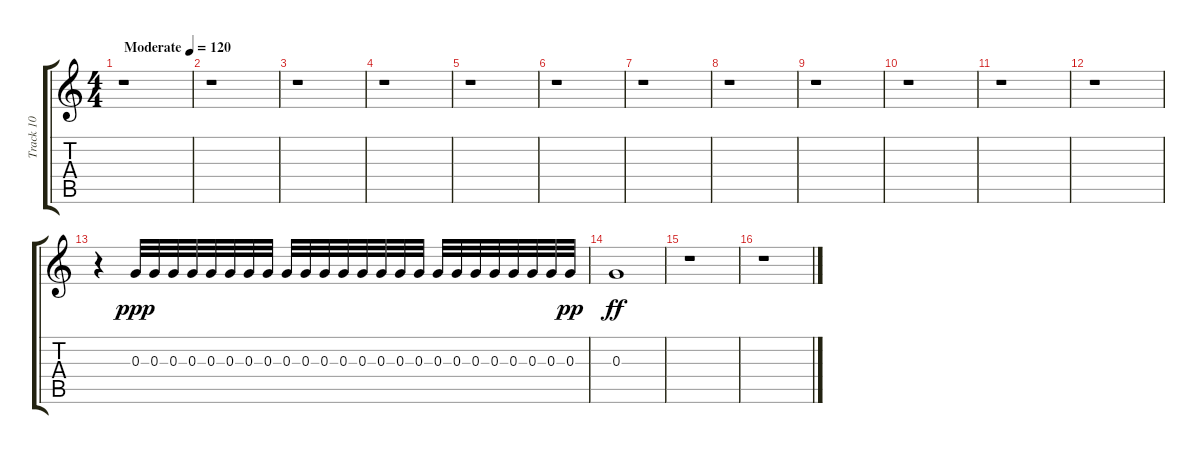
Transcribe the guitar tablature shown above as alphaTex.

\track ("Track 10" "Track 10") {instrument acousticguitarsteel}
\staff {score tabs}
\tuning (E4 B3 G3 D3 A2 E2) {hide}
\ts (4 4)
\tempo (120 "Moderate")
\clef g2
\ks c
r.1{dy ppp instrument acousticguitarsteel} |
r.1 |
r.1 |
r.1 |
r.1 |
r.1 |
r.1 |
r.1 |
r.1 |
r.1 |
r.1 |
r.1 |
r.4 0.3.32 0.3.32 0.3.32 0.3.32 0.3.32 0.3.32 0.3.32 0.3.32 0.3.32 0.3.32 0.3.32 0.3.32 0.3.32 0.3.32 0.3.32 0.3.32 0.3.32 0.3.32 0.3.32 0.3.32 0.3.32 0.3.32 0.3.32 0.3.32{dy pp} |
0.3.1{dy ff} |
r.1 |
r.1
